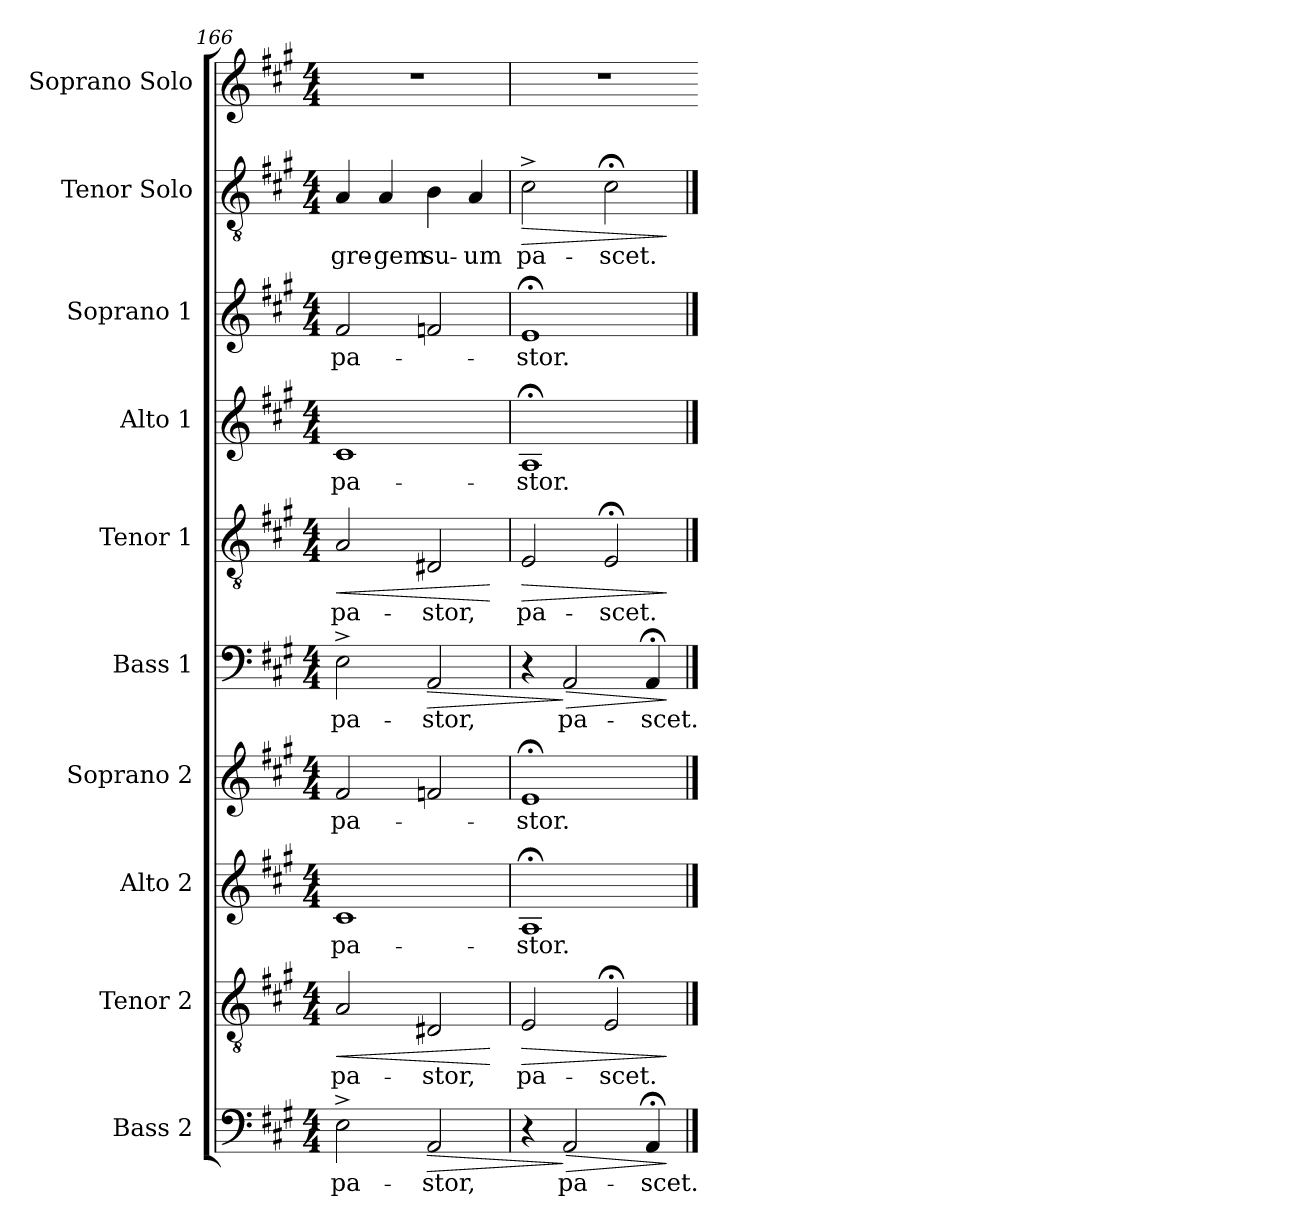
**kern	**text	**dynam	**kern	**text	**dynam	**kern	**text	**kern	**text	**kern	**text	**dynam	**kern	**text	**dynam	**kern	**text	**kern	**text	**kern	**text	**dynam	**kern
*part10	*part10	*part10	*part9	*part9	*part9	*part8	*part8	*part7	*part7	*part6	*part6	*part6	*part5	*part5	*part5	*part4	*part4	*part3	*part3	*part2	*part2	*part2	*part1
*staff10	*staff10	*staff10	*staff9	*staff9	*staff9	*staff8	*staff8	*staff7	*staff7	*staff6	*staff6	*staff6	*staff5	*staff5	*staff5	*staff4	*staff4	*staff3	*staff3	*staff2	*staff2	*staff2	*staff1
*I"Bass 2	*	*	*I"Tenor 2	*	*	*I"Alto 2	*	*I"Soprano 2	*	*I"Bass 1	*	*	*I"Tenor 1	*	*	*I"Alto 1	*	*I"Soprano 1	*	*I"Tenor Solo	*	*	*I"Soprano Solo
*I'Bass 2	*	*	*I'Tenor 2	*	*	*I'Alto 2	*	*I'Soprano 2	*	*I'Bass 1	*	*	*I'Tenor 1	*	*	*I'Alto 1	*	*I'Soprano 1	*	*I'Tenor Solo	*	*	*I'Soprano Solo
*clefF4	*	*	*clefGv2	*	*	*clefG2	*	*clefG2	*	*clefF4	*	*	*clefGv2	*	*	*clefG2	*	*clefG2	*	*clefGv2	*	*	*clefG2
*k[f#c#g#]	*	*	*k[f#c#g#]	*	*	*k[f#c#g#]	*	*k[f#c#g#]	*	*k[f#c#g#]	*	*	*k[f#c#g#]	*	*	*k[f#c#g#]	*	*k[f#c#g#]	*	*k[f#c#g#]	*	*	*k[f#c#g#]
*A:	*	*	*A:	*	*	*A:	*	*A:	*	*A:	*	*	*A:	*	*	*A:	*	*A:	*	*A:	*	*	*A:
*M4/4	*	*	*M4/4	*	*	*M4/4	*	*M4/4	*	*M4/4	*	*	*M4/4	*	*	*M4/4	*	*M4/4	*	*M4/4	*	*	*M4/4
=166	=166	=166	=166	=166	=166	=166	=166	=166	=166	=166	=166	=166	=166	=166	=166	=166	=166	=166	=166	=166	=166	=166	=166
!	!LO:LY:b	!	!	!LO:LY:b	!LO:HP:b	!	!LO:LY:b	!	!LO:LY:b	!	!LO:LY:b	!	!	!LO:LY:b	!LO:HP:b	!	!LO:LY:b	!	!LO:LY:b	!	!LO:LY:b	!	!
2E^	pa-	.	2A	pa-	<	1c#	pa-	2f#	pa-	2E^	pa-	.	2A	pa-	<	1c#	pa-	2f#	pa-	4A	gre-	.	1r
!	!	!	!	!	!	!	!	!	!	!	!	!	!	!	!	!	!	!	!	!	!LO:LY:b	!	!
.	.	.	.	.	.	.	.	.	.	.	.	.	.	.	.	.	.	.	.	4A	-gem	.	.
!	!LO:LY:b	!LO:HP:b	!	!LO:LY:b	!	!	!	!	!	!	!LO:LY:b	!LO:HP:b	!	!LO:LY:b	!	!	!	!	!	!	!LO:LY:b	!	!
2AA	-stor,	>	2D#X	-stor,	.	.	.	2fn	.	2AA	-stor,	>	2D#X	-stor,	.	.	.	2fn	.	4B	su-	.	.
!	!	!	!	!	!	!	!	!	!	!	!	!	!	!	!	!	!	!	!	!	!LO:LY:b	!	!
.	.	.	.	.	.	.	.	.	.	.	.	.	.	.	.	.	.	.	.	4A	-um	.	.
.	.	.	.	.	[	.	.	.	.	.	.	.	.	.	[	.	.	.	.	.	.	.	.
=167	=167	=167	=167	=167	=167	=167	=167	=167	=167	=167	=167	=167	=167	=167	=167	=167	=167	=167	=167	=167	=167	=167	=167
!	!	!	!	!LO:LY:b	!LO:HP:b	!	!LO:LY:b	!	!LO:LY:b	!	!	!	!	!LO:LY:b	!LO:HP:b	!	!LO:LY:b	!	!LO:LY:b	!	!LO:LY:b	!LO:HP:b	!
4r	.	.	2E	pa-	>	1A;<	-stor.	1e;<	-stor.	4r	.	.	2E	pa-	>	1A;<	-stor.	1e;<	-stor.	2c#^	pa-	>	1r
!	!LO:LY:b	!LO:HP:n=1:b	!	!	!	!	!	!	!	!	!LO:LY:b	!LO:HP:n=1:b	!	!	!	!	!	!	!	!	!	!	!
2AA	pa-	] >	.	.	.	.	.	.	.	2AA	pa-	] >	.	.	.	.	.	.	.	.	.	.	.
!	!	!	!	!LO:LY:b	!	!	!	!	!	!	!	!	!	!LO:LY:b	!	!	!	!	!	!	!LO:LY:b	!	!
.	.	.	2E;<	-scet.	.	.	.	.	.	.	.	.	2E;<	-scet.	.	.	.	.	.	2c#;<	-scet.	.	.
!	!LO:LY:b	!	!	!	!	!	!	!	!	!	!LO:LY:b	!	!	!	!	!	!	!	!	!	!	!	!
4AA;<	-scet.	.	.	.	.	.	.	.	.	4AA;<	-scet.	.	.	.	.	.	.	.	.	.	.	.	.
.	.	]	.	.	]	.	.	.	.	.	.	]	.	.	]	.	.	.	.	.	.	]	.
==	=	=	==	=	=	==	=	==	=	==	=	=	==	=	=	==	=	==	=	==	=	=	=
*-	*-	*-	*-	*-	*-	*-	*-	*-	*-	*-	*-	*-	*-	*-	*-	*-	*-	*-	*-	*-	*-	*-	*-
